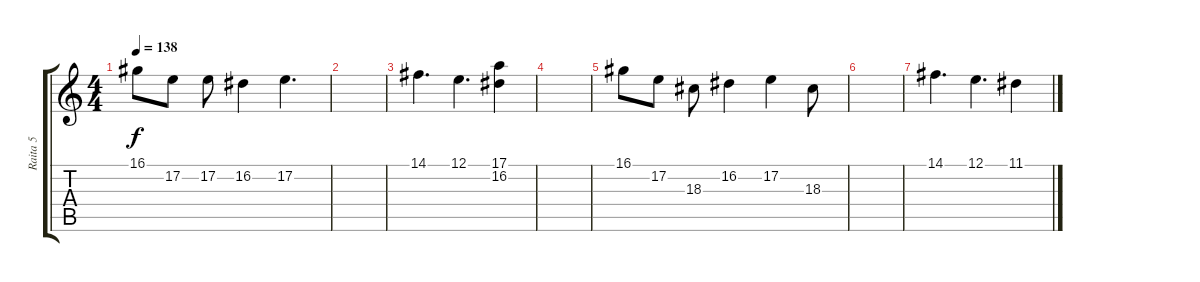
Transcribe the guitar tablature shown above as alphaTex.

\track ("Raita 5" "Raita 5") {instrument fx5brightness}
\staff {score tabs}
\tuning (E4 B3 G3 D3 A2 E2) {hide}
\ts (4 4)
\tempo 138
\clef g2
\ks c
16.1.8{dy f} 17.2.8 17.2.8 16.2.4 17.2.4{d} |
|
14.1.4{d} 12.1.4{d} (17.1 16.2).4 |
|
16.1.8 17.2.8 18.3.8 16.2.4 17.2.4 18.3.8 |
|
14.1.4{d} 12.1.4{d} 11.1.4
